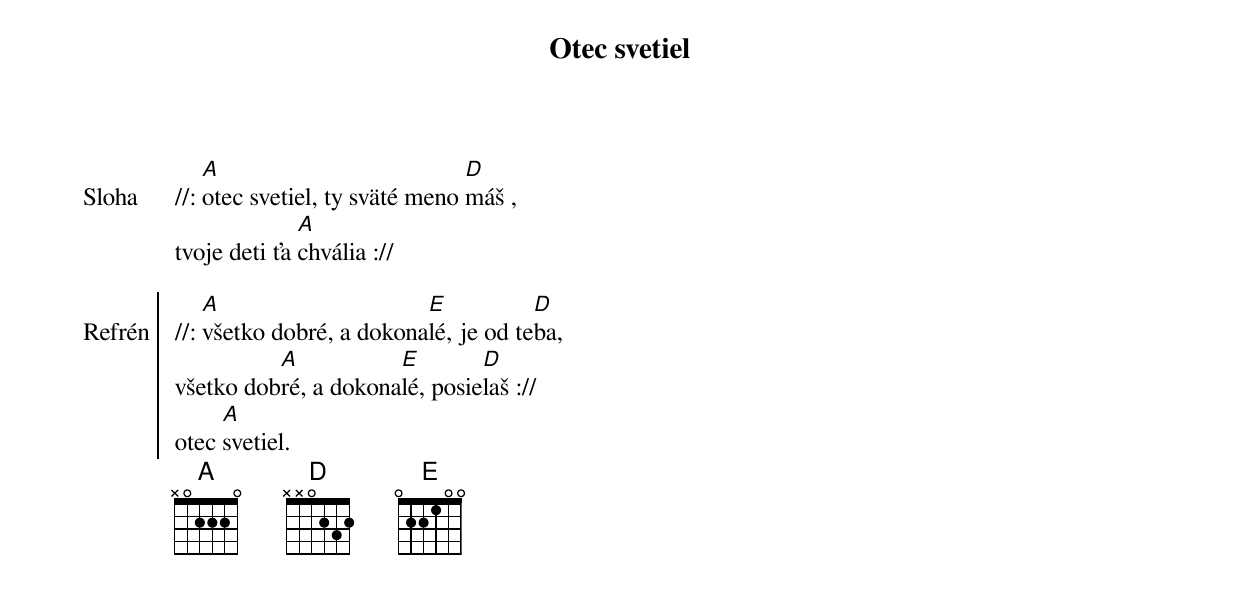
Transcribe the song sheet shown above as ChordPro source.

{title: Otec svetiel}

{start_of_verse: Sloha}
//: [A]otec svetiel, ty sväté meno [D]máš ,
tvoje deti ťa [A]chvália ://
{end_of_verse}

{start_of_chorus: Refrén}
//: [A]všetko dobré, a dokona[E]lé, je od te[D]ba,
všetko dob[A]ré, a dokona[E]lé, posie[D]laš ://
otec [A]svetiel.
{end_of_chorus}
